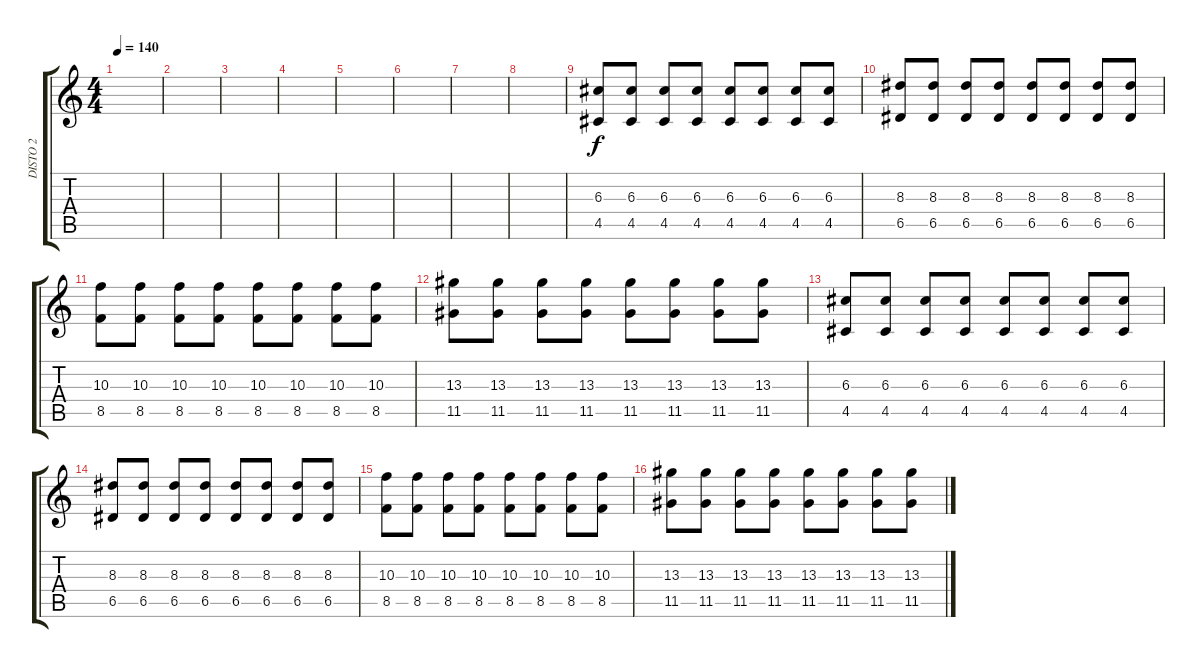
\track ("DISTO 2" "DISTO 2") {instrument overdrivenguitar}
\staff {score tabs}
\tuning (E4 B3 G3 D3 A2 E2) {hide}
\ts (4 4)
\tempo 140
\clef g2
\ks c
|
|
|
|
|
|
|
|
(6.3 4.5).8 (6.3 4.5).8 (6.3 4.5).8 (6.3 4.5).8 (6.3 4.5).8 (6.3 4.5).8 (6.3 4.5).8 (6.3 4.5).8 |
(8.3 6.5).8 (8.3 6.5).8 (8.3 6.5).8 (8.3 6.5).8 (8.3 6.5).8 (8.3 6.5).8 (8.3 6.5).8 (8.3 6.5).8 |
(10.3 8.5).8 (10.3 8.5).8 (10.3 8.5).8 (10.3 8.5).8 (10.3 8.5).8 (10.3 8.5).8 (10.3 8.5).8 (10.3 8.5).8 |
(13.3 11.5).8 (13.3 11.5).8 (13.3 11.5).8 (13.3 11.5).8 (13.3 11.5).8 (13.3 11.5).8 (13.3 11.5).8 (13.3 11.5).8 |
(6.3 4.5).8 (6.3 4.5).8 (6.3 4.5).8 (6.3 4.5).8 (6.3 4.5).8 (6.3 4.5).8 (6.3 4.5).8 (6.3 4.5).8 |
(8.3 6.5).8 (8.3 6.5).8 (8.3 6.5).8 (8.3 6.5).8 (8.3 6.5).8 (8.3 6.5).8 (8.3 6.5).8 (8.3 6.5).8 |
(10.3 8.5).8 (10.3 8.5).8 (10.3 8.5).8 (10.3 8.5).8 (10.3 8.5).8 (10.3 8.5).8 (10.3 8.5).8 (10.3 8.5).8 |
(13.3 11.5).8 (13.3 11.5).8 (13.3 11.5).8 (13.3 11.5).8 (13.3 11.5).8 (13.3 11.5).8 (13.3 11.5).8 (13.3 11.5).8
